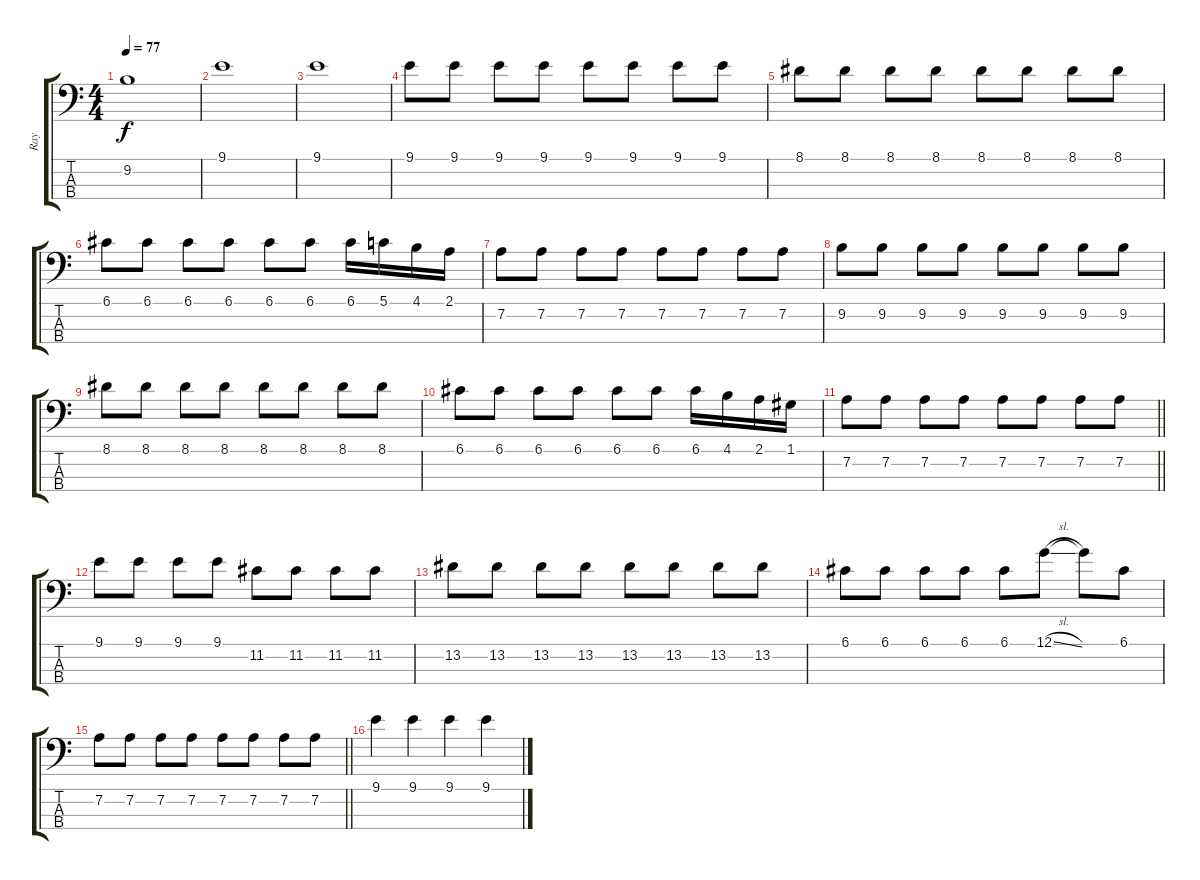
\track ("Ray" "Ray") {instrument electricbassfinger}
\staff {score tabs}
\tuning (G2 D2 A1 E1) {hide}
\ts (4 4)
\tempo 77
\clef f4
\ks c
9.2.1{dy f} |
9.1.1 |
9.1.1 |
9.1.8 9.1.8 9.1.8 9.1.8 9.1.8 9.1.8 9.1.8 9.1.8 |
8.1.8 8.1.8 8.1.8 8.1.8 8.1.8 8.1.8 8.1.8 8.1.8 |
6.1.8 6.1.8 6.1.8 6.1.8 6.1.8 6.1.8 6.1.16 5.1.16 4.1.16 2.1.16 |
7.2.8 7.2.8 7.2.8 7.2.8 7.2.8 7.2.8 7.2.8 7.2.8 |
9.2.8 9.2.8 9.2.8 9.2.8 9.2.8 9.2.8 9.2.8 9.2.8 |
8.1.8 8.1.8 8.1.8 8.1.8 8.1.8 8.1.8 8.1.8 8.1.8 |
6.1.8 6.1.8 6.1.8 6.1.8 6.1.8 6.1.8 6.1.16 4.1.16 2.1.16 1.1.16 |
\barLineRight lightlight
7.2.8 7.2.8 7.2.8 7.2.8 7.2.8 7.2.8 7.2.8 7.2.8 |
9.1.8 9.1.8 9.1.8 9.1.8 11.2.8 11.2.8 11.2.8 11.2.8 |
13.2.8 13.2.8 13.2.8 13.2.8 13.2.8 13.2.8 13.2.8 13.2.8 |
6.1.8 6.1.8 6.1.8 6.1.8 6.1.8 12.1{sl}.8 12.1{t}.8 6.1.8 |
\barLineRight lightlight
7.2.8 7.2.8 7.2.8 7.2.8 7.2.8 7.2.8 7.2.8 7.2.8 |
9.1.4 9.1.4 9.1.4 9.1.4
